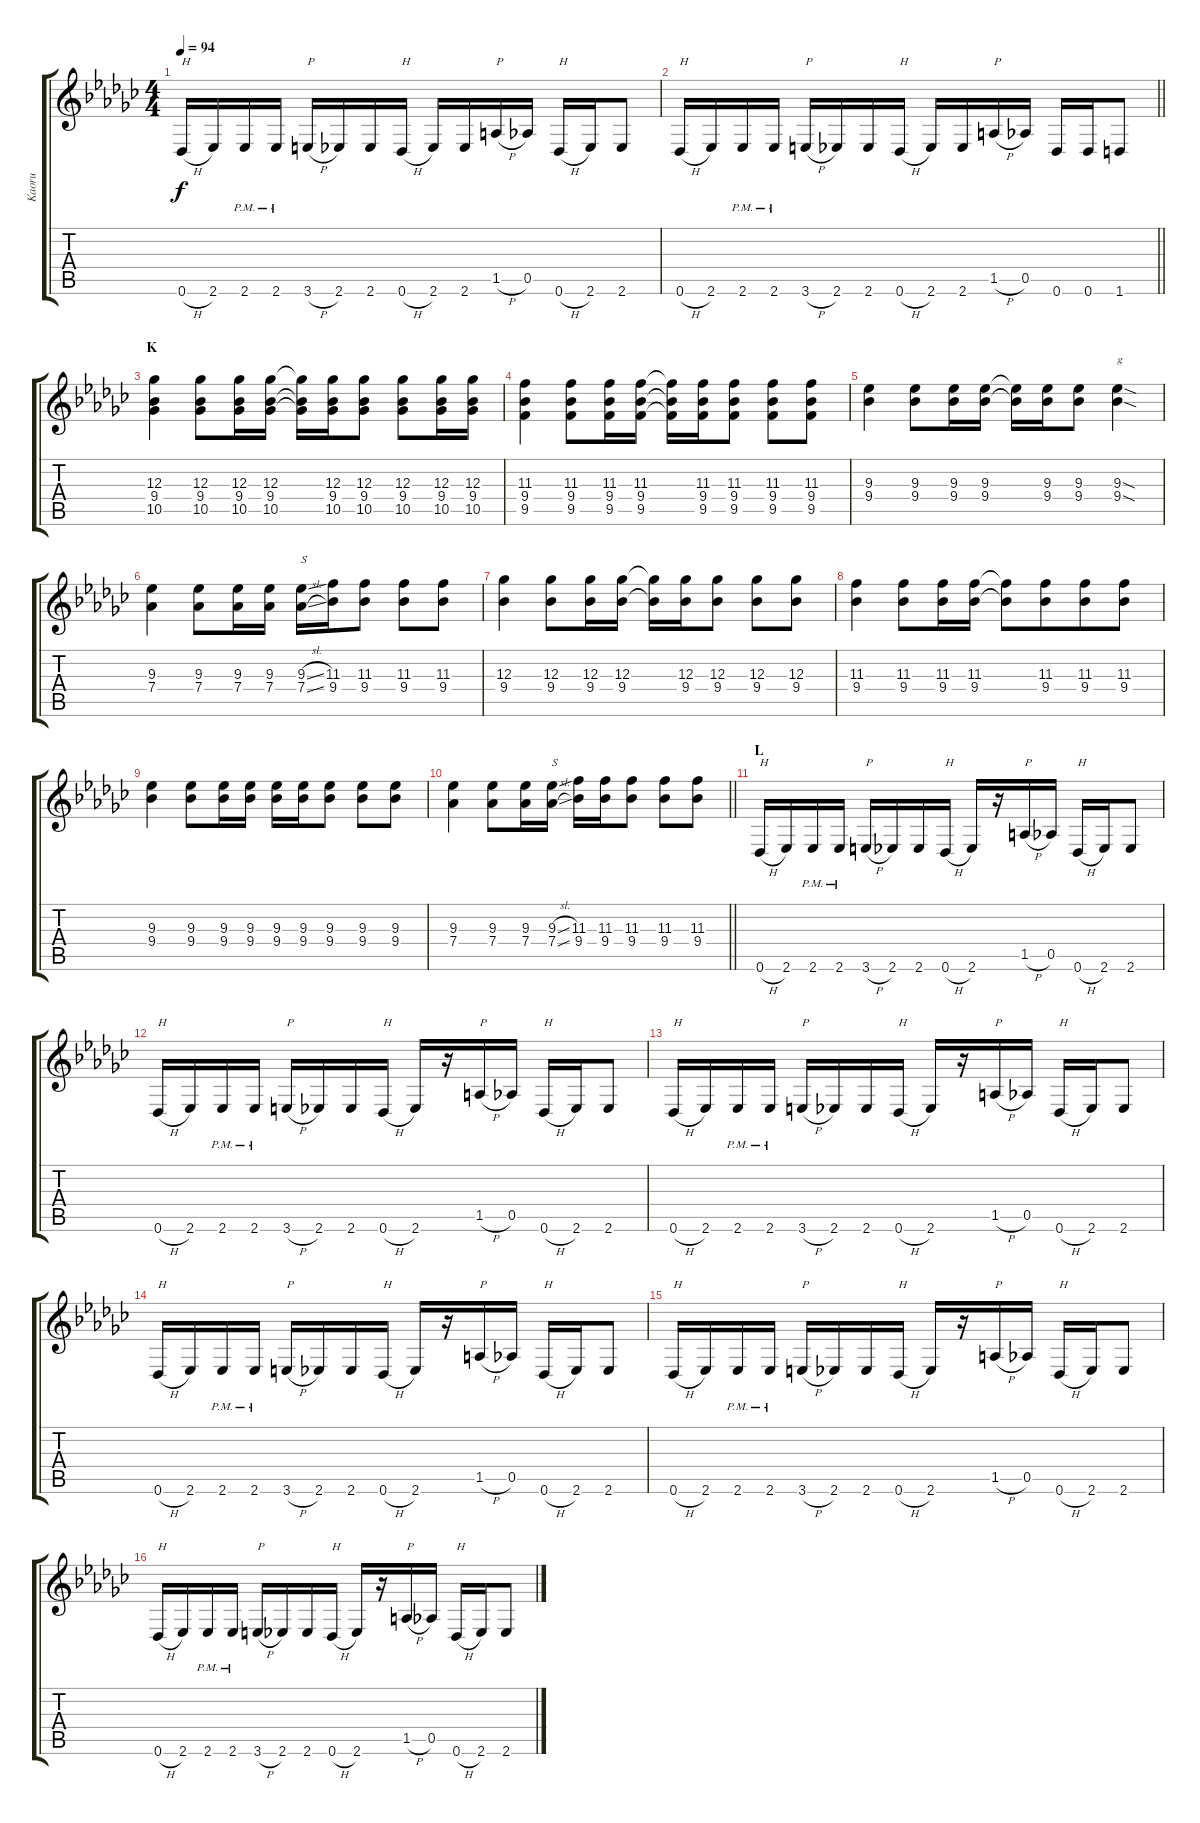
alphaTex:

\track ("Kaoru" "Kaoru") {instrument overdrivenguitar}
\staff {score tabs}
\tuning (Eb4 Bb3 Gb3 Db3 Ab2 Db2) {hide}
\ts (4 4)
\tempo 94
\clef g2
\ks ebminor
0.6{h}.16{txt "H" dy f} 2.6.16 2.6{pm}.16 2.6{pm}.16 3.6{h}.16{txt "P"} 2.6.16 2.6.16 0.6{h}.16{txt "H"} 2.6.16 2.6.16 1.5{h}.16{txt "P"} 0.5.16 0.6{h}.16{txt "H"} 2.6.16 2.6.8 |
\barLineRight lightlight
0.6{h}.16{txt "H"} 2.6.16 2.6{pm}.16 2.6{pm}.16 3.6{h}.16{txt "P"} 2.6.16 2.6.16 0.6{h}.16{txt "H"} 2.6.16 2.6.16 1.5{h}.16{txt "P"} 0.5.16 0.6.16 0.6.16 1.6.8 |
\section ("" "K")
(12.3 9.4 10.5).4{volume 9} (12.3 9.4 10.5).8 (12.3 9.4 10.5).16 (12.3 9.4 10.5).16 (12.3{t} 9.4{t} 10.5{t}).16 (12.3 9.4 10.5).16 (12.3 9.4 10.5).8 (12.3 9.4 10.5).8 (12.3 9.4 10.5).16 (12.3 9.4 10.5).16 |
(11.3 9.4 9.5).4 (11.3 9.4 9.5).8 (11.3 9.4 9.5).16 (11.3 9.4 9.5).16 (11.3{t} 9.4{t} 9.5{t}).16 (11.3 9.4 9.5).16 (11.3 9.4 9.5).8 (11.3 9.4 9.5).8 (11.3 9.4 9.5).8 |
(9.3 9.4).4 (9.3 9.4).8 (9.3 9.4).16 (9.3 9.4).16 (9.3{t} 9.4{t}).16 (9.3 9.4).16 (9.3 9.4).8 (9.3{sod} 9.4{sod}).4{txt "g"} |
(9.3 7.4).4 (9.3 7.4).8 (9.3 7.4).16 (9.3 7.4).16 (9.3{sl} 7.4{sl}).16{txt "S"} (11.3 9.4).16 (11.3 9.4).8 (11.3 9.4).8 (11.3 9.4).8 |
(12.3 9.4).4 (12.3 9.4).8 (12.3 9.4).16 (12.3 9.4).16 (12.3{t} 9.4{t}).16 (12.3 9.4).16 (12.3 9.4).8 (12.3 9.4).8 (12.3 9.4).8 |
(11.3 9.4).4 (11.3 9.4).8 (11.3 9.4).16 (11.3 9.4).16 (11.3{t} 9.4{t}).8 (11.3 9.4).8{beam merge} (11.3 9.4).8 (11.3 9.4).8 |
(9.3 9.4).4 (9.3 9.4).8 (9.3 9.4).16 (9.3 9.4).16 (9.3 9.4).16 (9.3 9.4).16 (9.3 9.4).8 (9.3 9.4).8 (9.3 9.4).8 |
\barLineRight lightlight
(9.3 7.4).4 (9.3 7.4).8 (9.3 7.4).16 (9.3{sl} 7.4{sl}).16{txt "S"} (11.3 9.4).16 (11.3 9.4).16 (11.3 9.4).8 (11.3 9.4).8 (11.3 9.4).8 |
\section ("" "L")
0.6{h}.16{txt "H"} 2.6.16 2.6{pm}.16 2.6{pm}.16 3.6{h}.16{txt "P"} 2.6.16 2.6.16 0.6{h}.16{txt "H"} 2.6.16 r.16 1.5{h}.16{txt "P"} 0.5.16 0.6{h}.16{txt "H"} 2.6.16 2.6.8 |
0.6{h}.16{txt "H"} 2.6.16 2.6{pm}.16 2.6{pm}.16 3.6{h}.16{txt "P"} 2.6.16 2.6.16 0.6{h}.16{txt "H"} 2.6.16 r.16 1.5{h}.16{txt "P"} 0.5.16 0.6{h}.16{txt "H"} 2.6.16 2.6.8 |
0.6{h}.16{txt "H"} 2.6.16 2.6{pm}.16 2.6{pm}.16 3.6{h}.16{txt "P"} 2.6.16 2.6.16 0.6{h}.16{txt "H"} 2.6.16 r.16 1.5{h}.16{txt "P"} 0.5.16 0.6{h}.16{txt "H"} 2.6.16 2.6.8 |
0.6{h}.16{txt "H"} 2.6.16 2.6{pm}.16 2.6{pm}.16 3.6{h}.16{txt "P"} 2.6.16 2.6.16 0.6{h}.16{txt "H"} 2.6.16 r.16 1.5{h}.16{txt "P"} 0.5.16 0.6{h}.16{txt "H"} 2.6.16 2.6.8 |
0.6{h}.16{txt "H"} 2.6.16 2.6{pm}.16 2.6{pm}.16 3.6{h}.16{txt "P"} 2.6.16 2.6.16 0.6{h}.16{txt "H"} 2.6.16 r.16 1.5{h}.16{txt "P"} 0.5.16 0.6{h}.16{txt "H"} 2.6.16 2.6.8 |
0.6{h}.16{txt "H"} 2.6.16 2.6{pm}.16 2.6{pm}.16 3.6{h}.16{txt "P"} 2.6.16 2.6.16 0.6{h}.16{txt "H"} 2.6.16 r.16 1.5{h}.16{txt "P"} 0.5.16 0.6{h}.16{txt "H"} 2.6.16 2.6.8
